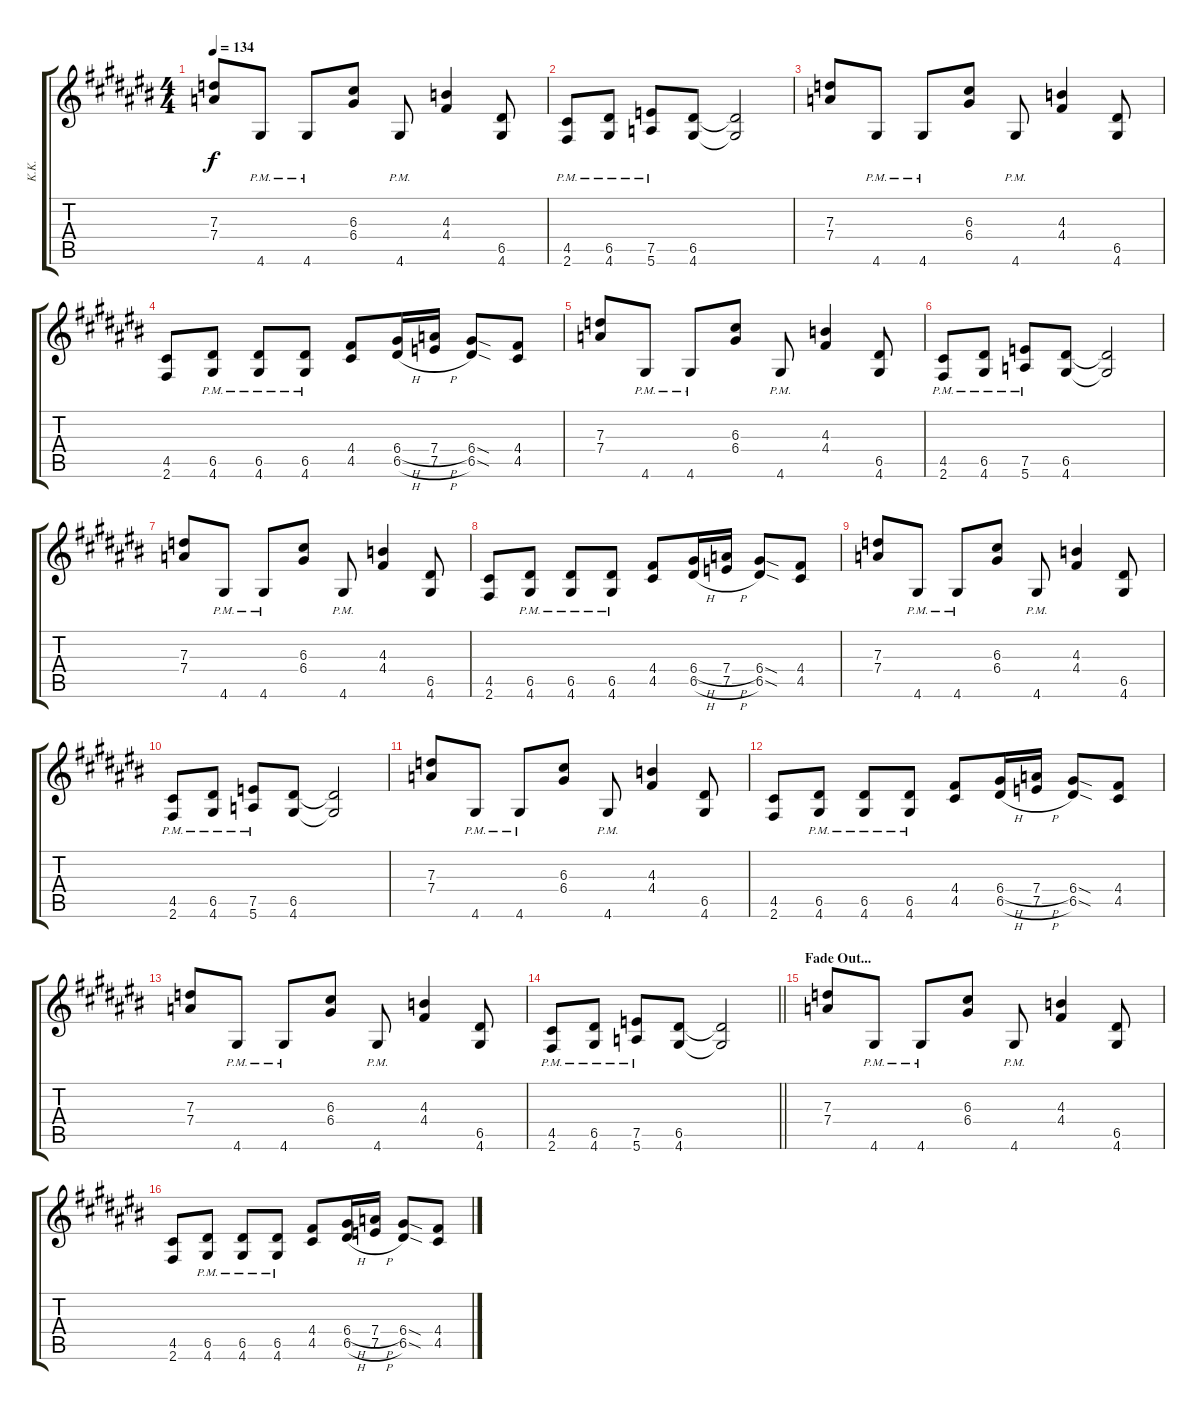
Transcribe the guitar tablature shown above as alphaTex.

\track ("K.K." "K.K.") {instrument overdrivenguitar}
\staff {score tabs}
\tuning (E4 B3 G3 D3 A2 E2) {hide}
\ts (4 4)
\tempo 134
\clef g2
\ks c#
(7.3 7.4).8{dy f} 4.6{pm}.8 4.6{pm}.8 (6.3 6.4).8 4.6{pm}.8 (4.3 4.4).4 (6.5 4.6).8 |
(4.5{pm} 2.6{pm}).8 (6.5{pm} 4.6{pm}).8 (7.5{pm} 5.6{pm}).8 (6.5 4.6).8 (6.5{t} 4.6{t}).2 |
(7.3 7.4).8 4.6{pm}.8 4.6{pm}.8 (6.3 6.4).8 4.6{pm}.8 (4.3 4.4).4 (6.5 4.6).8 |
(4.5 2.6).8 (6.5{pm} 4.6{pm}).8 (6.5{pm} 4.6{pm}).8 (6.5{pm} 4.6{pm}).8 (4.4 4.5).8 (6.4{h} 6.5{h}).16 (7.4{h} 7.5{h}).16 (6.4{sod} 6.5{sod}).8 (4.4 4.5).8 |
(7.3 7.4).8 4.6{pm}.8 4.6{pm}.8 (6.3 6.4).8 4.6{pm}.8 (4.3 4.4).4 (6.5 4.6).8 |
(4.5{pm} 2.6{pm}).8 (6.5{pm} 4.6{pm}).8 (7.5{pm} 5.6{pm}).8 (6.5 4.6).8 (6.5{t} 4.6{t}).2 |
(7.3 7.4).8 4.6{pm}.8 4.6{pm}.8 (6.3 6.4).8 4.6{pm}.8 (4.3 4.4).4 (6.5 4.6).8 |
(4.5 2.6).8 (6.5{pm} 4.6{pm}).8 (6.5{pm} 4.6{pm}).8 (6.5{pm} 4.6{pm}).8 (4.4 4.5).8 (6.4{h} 6.5{h}).16 (7.4{h} 7.5{h}).16 (6.4{sod} 6.5{sod}).8 (4.4 4.5).8 |
(7.3 7.4).8 4.6{pm}.8 4.6{pm}.8 (6.3 6.4).8 4.6{pm}.8 (4.3 4.4).4 (6.5 4.6).8 |
(4.5{pm} 2.6{pm}).8 (6.5{pm} 4.6{pm}).8 (7.5{pm} 5.6{pm}).8 (6.5 4.6).8 (6.5{t} 4.6{t}).2 |
(7.3 7.4).8 4.6{pm}.8 4.6{pm}.8 (6.3 6.4).8 4.6{pm}.8 (4.3 4.4).4 (6.5 4.6).8 |
(4.5 2.6).8 (6.5{pm} 4.6{pm}).8 (6.5{pm} 4.6{pm}).8 (6.5{pm} 4.6{pm}).8 (4.4 4.5).8 (6.4{h} 6.5{h}).16 (7.4{h} 7.5{h}).16 (6.4{sod} 6.5{sod}).8 (4.4 4.5).8 |
(7.3 7.4).8 4.6{pm}.8 4.6{pm}.8 (6.3 6.4).8 4.6{pm}.8 (4.3 4.4).4 (6.5 4.6).8 |
\barLineRight lightlight
(4.5{pm} 2.6{pm}).8 (6.5{pm} 4.6{pm}).8 (7.5{pm} 5.6{pm}).8 (6.5 4.6).8 (6.5{t} 4.6{t}).2 |
\section ("" "Fade Out...")
(7.3 7.4).8{volume 9} 4.6{pm}.8 4.6{pm}.8 (6.3 6.4).8 4.6{pm}.8 (4.3 4.4).4 (6.5 4.6).8 |
(4.5 2.6).8 (6.5{pm} 4.6{pm}).8 (6.5{pm} 4.6{pm}).8 (6.5{pm} 4.6{pm}).8 (4.4 4.5).8 (6.4{h} 6.5{h}).16 (7.4{h} 7.5{h}).16 (6.4{sod} 6.5{sod}).8 (4.4 4.5).8
